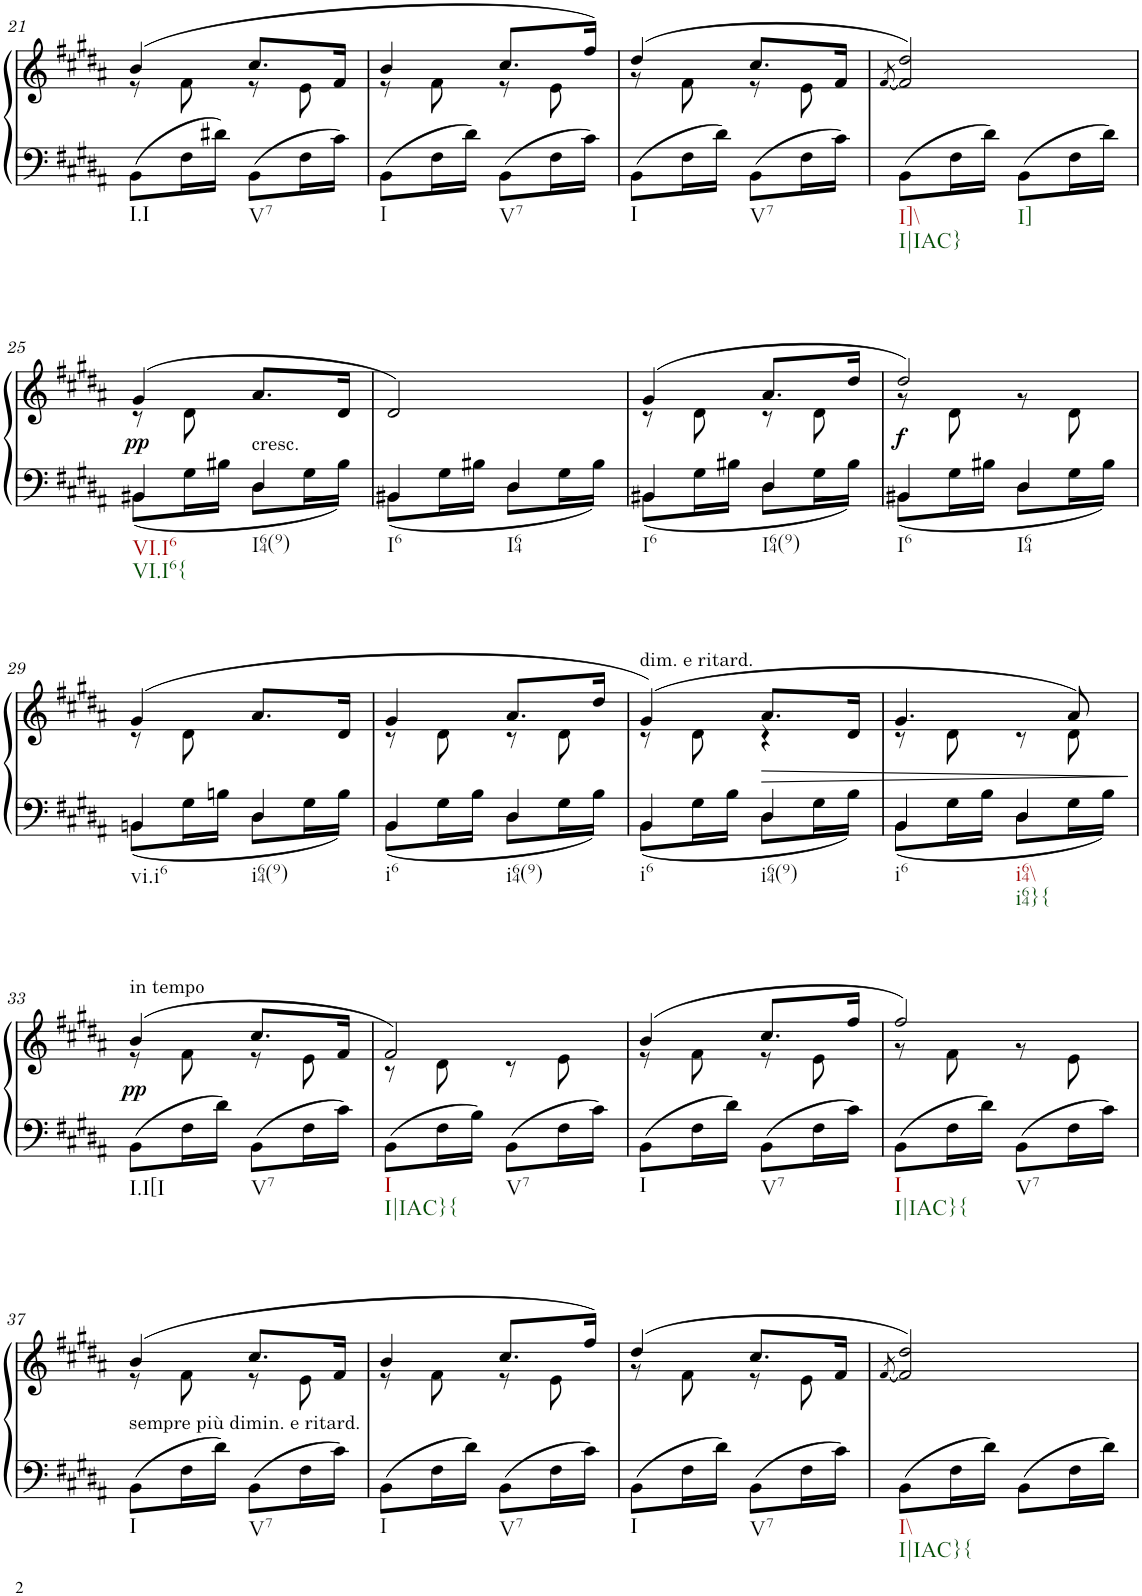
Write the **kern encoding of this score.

**kern	**kern	**dynam
*part1	*part1	*part1
*staff2	*staff1	*staff1/2
*I"Piano	*	*
*I'Pno.	*	*
!!LO:PB:g=z
*clefF4	*clefG2	*
*k[f#c#g#d#a#]	*k[f#c#g#d#a#]	*
*M2/4	*M2/4	*
=21	=21	=21
*	*^	*
!LO:TX:b:t=I.I	!	!	!
8BB\L	(4b/	8r	.
16F#\L	.	8f#\	.
16d#X\JJ	.	.	.
!LO:TX:b:t=V7	!	!	!
8BB\L	8.cc#/L	8r	.
16F#\L	.	8e\	.
16c#\JJ	16f#/Jk	.	.
=22	=22	=22	=22
!LO:TX:b:t=I	!	!	!
8BB\L	4b/	8r	.
16F#\L	.	8f#\	.
16d#\JJ	.	.	.
!LO:TX:b:t=V7	!	!	!
8BB\L	8.cc#/L	8r	.
16F#\L	.	8e\	.
16c#\JJ	16ff#/Jk)	.	.
=23	=23	=23	=23
!LO:TX:b:t=I	!	!	!
8BB\L	(4dd#/	8r	.
16F#\L	.	8f#\	.
16d#\JJ	.	.	.
!LO:TX:b:t=V7	!	!	!
8BB\L	8.cc#/L	8r	.
16F#\L	.	8e\	.
16c#\JJ	16f#/Jk	.	.
*	*v	*v	*
=24	=24	=24
.	[8qf#/	.
!LO:TX:b:t=I]\\	!	!
!LO:TX:b:t=I|IAC}	!	!
8BB\L	2f#/] 2dd#/)	.
16F#\L	.	.
16d#\JJ	.	.
!LO:TX:b:t=I]	!	!
8BB\L	.	.
16F#\L	.	.
16d#\JJ	.	.
!!LO:LB:g=z
=25	=25	=25
*^	*^	*
!LO:TX:b:t=VI.I6	!	!	!	!
!LO:TX:b:t=VI.I6{	!	!	!	!
!	!	!	!	!LO:DY:b
4BB#X/	8BB#\L	(4g#/	8r	pp
.	16G#\L	.	8d#\	.
.	16B#X\JJ	.	.	.
!	!	!LO:TX:b:t=cresc.	!	!
!LO:TX:b:t=I64(9)	!	!	!	!
4D#/	8D#\L	8.a#/L	4ryy	.
.	16G#\L	.	.	.
.	16B#\JJ	16d#/Jk	.	.
*	*	*v	*v	*
=26	=26	=26	=26
!LO:TX:b:t=I6	!	!	!
4BB#X/	8BB#\L	2d#/)	.
.	16G#\L	.	.
.	16B#X\JJ	.	.
!LO:TX:b:t=I64	!	!	!
4D#/	8D#\L	.	.
.	16G#\L	.	.
.	16B#\JJ	.	.
=27	=27	=27	=27
*	*	*^	*
!LO:TX:b:t=I6	!	!	!	!
4BB#X/	8BB#\L	(4g#/	8r	.
.	16G#\L	.	8d#\	.
.	16B#X\JJ	.	.	.
!LO:TX:b:t=I64(9)	!	!	!	!
4D#/	8D#\L	8.a#/L	8r	.
.	16G#\L	.	8d#\	.
.	16B#\JJ	16dd#/Jk	.	.
=28	=28	=28	=28	=28
!LO:TX:b:t=I6	!	!	!	!
!	!	!	!	!LO:DY:b
4BB#X/	8BB#\L	2dd#/)	8r	f
.	16G#\L	.	8d#\	.
.	16B#X\JJ	.	.	.
!LO:TX:b:t=I64	!	!	!	!
4D#/	8D#\L	.	8r	.
.	16G#\L	.	8d#\	.
.	16B#\JJ	.	.	.
!!LO:LB:g=z	!!
=29	=29	=29	=29	=29
!LO:TX:b:t=vi.i6	!	!	!	!
4BBn/	8BBn\L	(4g#/	8r	.
.	16G#\L	.	8d#\	.
.	16Bn\JJ	.	.	.
!LO:TX:b:t=i64(9)	!	!	!	!
4D#/	8D#\L	8.a#/L	4ryy	.
.	16G#\L	.	.	.
.	16B\JJ	16d#/Jk	.	.
=30	=30	=30	=30	=30
!LO:TX:b:t=i6	!	!	!	!
4BB/	8BB\L	4g#/	8r	.
.	16G#\L	.	8d#\	.
.	16B\JJ	.	.	.
!LO:TX:b:t=i64(9)	!	!	!	!
4D#/	8D#\L	8.a#/L	8r	.
.	16G#\L	.	8d#\	.
.	16B\JJ	16dd#/Jk	.	.
=31	=31	=31	=31	=31
!	!	!LO:TX:a:t=dim. e ritard.	!	!
!LO:TX:b:t=i6	!	!	!	!
4BB/	8BB\L	(4g#/)	8r	.
.	16G#\L	.	8d#\	.
.	16B\JJ	.	.	.
!LO:TX:b:t=i64(9)	!	!	!	!
!	!	!	!	!LO:HP:b
4D#/	8D#\L	8.a#/L	4r	>
.	16G#\L	.	.	.
.	16B\JJ	16d#/Jk	.	.
=32	=32	=32	=32	=32
!LO:TX:b:t=i6	!	!	!	!
4BB/	8BB\L	4.g#/	8r	.
.	16G#\L	.	8d#\	.
.	16B\JJ	.	.	.
!LO:TX:b:t=i64\\	!	!	!	!
!LO:TX:b:t=i64}{	!	!	!	!
4D#/	8D#\L	.	8r	.
.	16G#\L	8a#/)	8d#\	.
.	16B\JJ	.	.	.
*v	*v	*	*	*
*	*v	*v	*
.	.	]
!!LO:LB:g=z
=33	=33	=33
*	*^	*
!	!LO:TX:a:t=in tempo	!	!
!LO:TX:b:t=I.I[I	!	!	!
!	!	!	!LO:DY:b
8BB\L	(4b/	8r	pp
16F#\L	.	8f#\	.
16d#\JJ	.	.	.
!LO:TX:b:t=V7	!	!	!
8BB\L	8.cc#/L	8r	.
16F#\L	.	8e\	.
16c#\JJ	16f#/Jk	.	.
=34	=34	=34	=34
!LO:TX:b:t=I	!	!	!
!LO:TX:b:t=I|IAC}{	!	!	!
8BB\L	2f#/)	8r	.
16F#\L	.	8d#\	.
16B\JJ	.	.	.
!LO:TX:b:t=V7	!	!	!
8BB\L	.	8r	.
16F#\L	.	8e\	.
16c#\JJ	.	.	.
=35	=35	=35	=35
!LO:TX:b:t=I	!	!	!
8BB\L	(4b/	8r	.
16F#\L	.	8f#\	.
16d#\JJ	.	.	.
!LO:TX:b:t=V7	!	!	!
8BB\L	8.cc#/L	8r	.
16F#\L	.	8e\	.
16c#\JJ	16ff#/Jk	.	.
=36	=36	=36	=36
!LO:TX:b:t=I	!	!	!
!LO:TX:b:t=I|IAC}{	!	!	!
8BB\L	2ff#/)	8r	.
16F#\L	.	8f#\	.
16d#\JJ	.	.	.
!LO:TX:b:t=V7	!	!	!
8BB\L	.	8r	.
16F#\L	.	8e\	.
16c#\JJ	.	.	.
!!LO:LB:g=z	!!
=37	=37	=37	=37
!LO:TX:a:t=sempre più dimin. e ritard.	!	!	!
!LO:TX:b:t=I	!	!	!
8BB\L	(4b/	8r	.
16F#\L	.	8f#\	.
16d#\JJ	.	.	.
!LO:TX:b:t=V7	!	!	!
8BB\L	8.cc#/L	8r	.
16F#\L	.	8e\	.
16c#\JJ	16f#/Jk	.	.
=38	=38	=38	=38
!LO:TX:b:t=I	!	!	!
8BB\L	4b/	8r	.
16F#\L	.	8f#\	.
16d#\JJ	.	.	.
!LO:TX:b:t=V7	!	!	!
8BB\L	8.cc#/L	8r	.
16F#\L	.	8e\	.
16c#\JJ	16ff#/Jk)	.	.
=39	=39	=39	=39
!LO:TX:b:t=I	!	!	!
8BB\L	(4dd#/	8r	.
16F#\L	.	8f#\	.
16d#\JJ	.	.	.
!LO:TX:b:t=V7	!	!	!
8BB\L	8.cc#/L	8r	.
16F#\L	.	8e\	.
16c#\JJ	16f#/Jk	.	.
*	*v	*v	*
=40	=40	=40
.	[8qf#/	.
!LO:TX:b:t=I\\	!	!
!LO:TX:b:t=I|IAC}{	!	!
8BB\L	2f#/] 2dd#/)	.
16F#\L	.	.
16d#\JJ	.	.
8BB\L	.	.
16F#\L	.	.
16d#\JJ	.	.
=	=	=
*-	*-	*-
